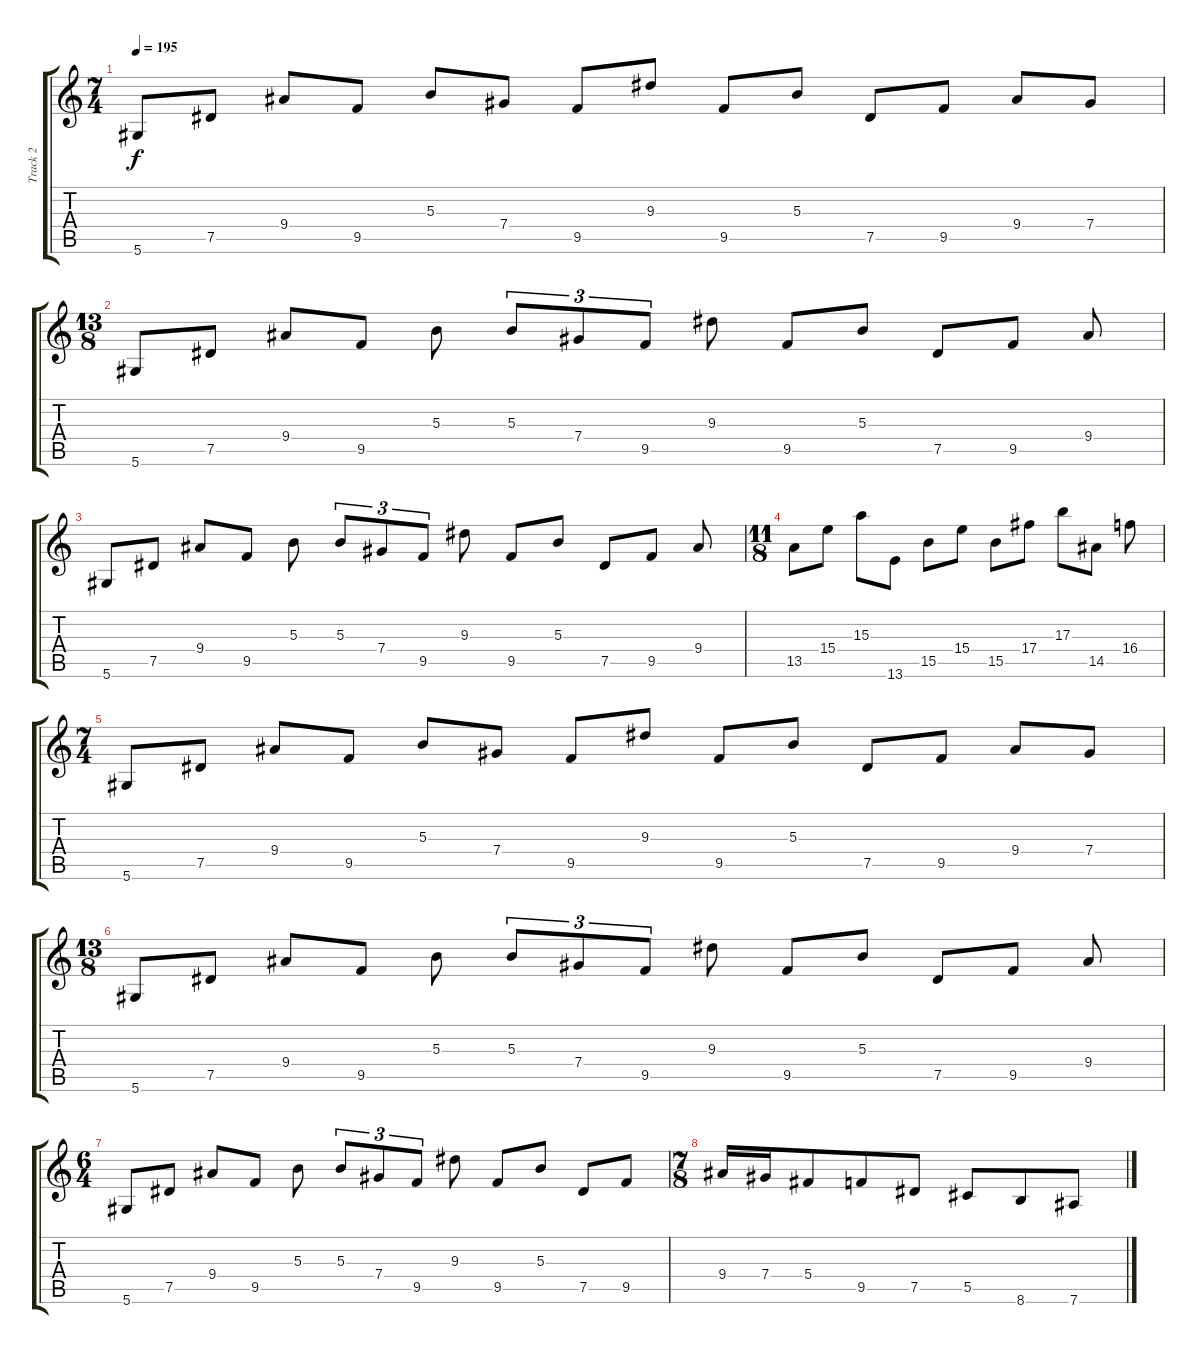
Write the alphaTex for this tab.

\track ("Track 2" "Track 2") {instrument distortionguitar}
\staff {score tabs}
\tuning (Eb4 Bb3 Gb3 Db3 Ab2 Eb2) {hide}
\ts (7 4)
\tempo 195
\clef g2
\ks c
5.6.8{dy f instrument distortionguitar} 7.5.8 9.4.8 9.5.8 5.3.8 7.4.8 9.5.8 9.3.8 9.5.8 5.3.8 7.5.8 9.5.8 9.4.8 7.4.8 |
\ts (13 8)
5.6.8 7.5.8 9.4.8 9.5.8 5.3.8 5.3.8{tu (3 2)} 7.4.8{tu (3 2)} 9.5.8{tu (3 2)} 9.3.8 9.5.8 5.3.8 7.5.8 9.5.8 9.4.8 |
5.6.8 7.5.8 9.4.8 9.5.8 5.3.8 5.3.8{tu (3 2)} 7.4.8{tu (3 2)} 9.5.8{tu (3 2)} 9.3.8 9.5.8 5.3.8 7.5.8 9.5.8 9.4.8 |
\ts (11 8)
13.5.8 15.4.8 15.3.8 13.6.8 15.5.8 15.4.8 15.5.8 17.4.8 17.3.8 14.5.8 16.4.8 |
\ts (7 4)
5.6.8 7.5.8 9.4.8 9.5.8 5.3.8 7.4.8 9.5.8 9.3.8 9.5.8 5.3.8 7.5.8 9.5.8 9.4.8 7.4.8 |
\ts (13 8)
5.6.8 7.5.8 9.4.8 9.5.8 5.3.8 5.3.8{tu (3 2)} 7.4.8{tu (3 2)} 9.5.8{tu (3 2)} 9.3.8 9.5.8 5.3.8 7.5.8 9.5.8 9.4.8 |
\ts (6 4)
5.6.8 7.5.8 9.4.8 9.5.8 5.3.8 5.3.8{tu (3 2)} 7.4.8{tu (3 2)} 9.5.8{tu (3 2)} 9.3.8 9.5.8 5.3.8 7.5.8 9.5.8 |
\ts (7 8)
9.4.16 7.4.16 5.4.8 9.5.8 7.5.8 5.5.8 8.6.8 7.6.8
